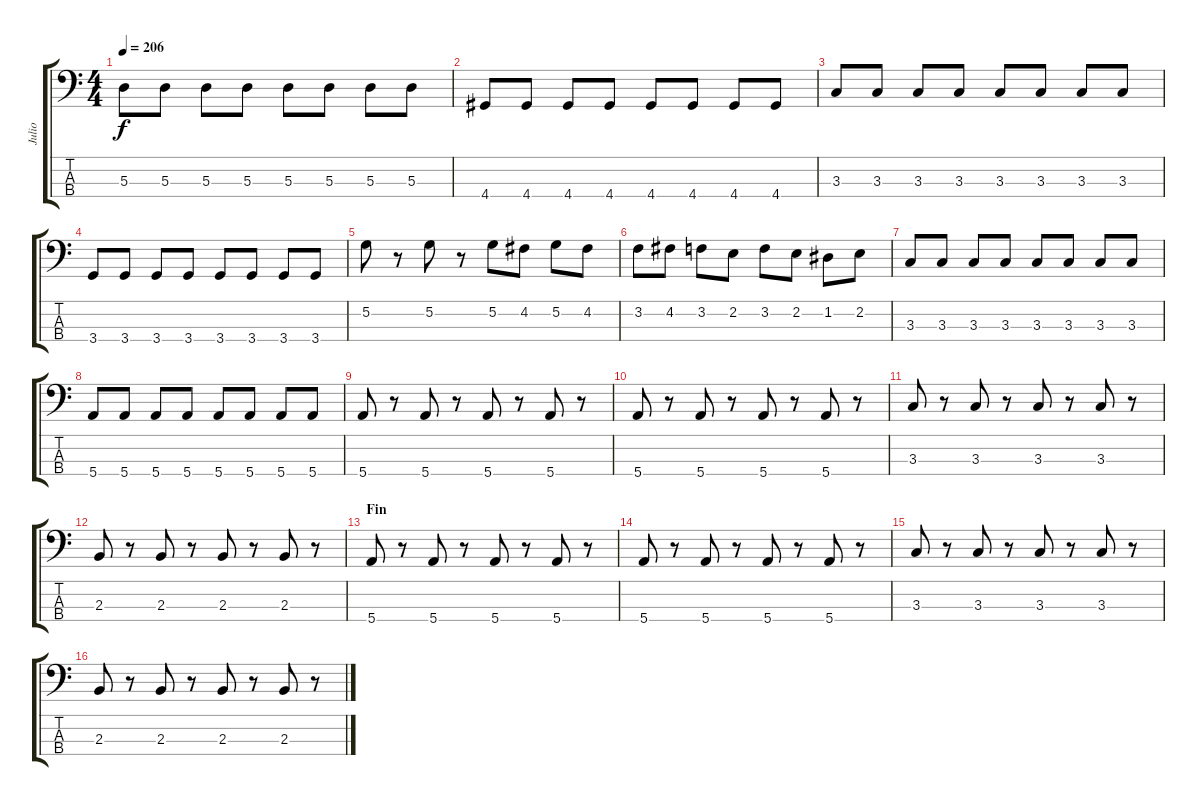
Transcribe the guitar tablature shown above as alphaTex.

\track ("Julio" "Julio") {instrument electricbassfinger}
\staff {score tabs}
\tuning (G2 D2 A1 E1) {hide}
\ts (4 4)
\tempo 206
\clef f4
\ks c
5.3.8{dy f} 5.3.8 5.3.8 5.3.8 5.3.8 5.3.8 5.3.8 5.3.8 |
4.4.8 4.4.8 4.4.8 4.4.8 4.4.8 4.4.8 4.4.8 4.4.8 |
3.3.8 3.3.8 3.3.8 3.3.8 3.3.8 3.3.8 3.3.8 3.3.8 |
3.4.8 3.4.8 3.4.8 3.4.8 3.4.8 3.4.8 3.4.8 3.4.8 |
5.2.8 r.8 5.2.8 r.8 5.2.8 4.2.8 5.2.8 4.2.8 |
3.2.8 4.2.8 3.2.8 2.2.8 3.2.8 2.2.8 1.2.8 2.2.8 |
3.3.8 3.3.8 3.3.8 3.3.8 3.3.8 3.3.8 3.3.8 3.3.8 |
5.4.8 5.4.8 5.4.8 5.4.8 5.4.8 5.4.8 5.4.8 5.4.8 |
5.4.8 r.8 5.4.8 r.8 5.4.8 r.8 5.4.8 r.8 |
5.4.8 r.8 5.4.8 r.8 5.4.8 r.8 5.4.8 r.8 |
3.3.8 r.8 3.3.8 r.8 3.3.8 r.8 3.3.8 r.8 |
2.3.8 r.8 2.3.8 r.8 2.3.8 r.8 2.3.8 r.8 |
\section ("" "Fin")
5.4.8 r.8 5.4.8 r.8 5.4.8 r.8 5.4.8 r.8 |
5.4.8 r.8 5.4.8 r.8 5.4.8 r.8 5.4.8 r.8 |
3.3.8 r.8 3.3.8 r.8 3.3.8 r.8 3.3.8 r.8 |
2.3.8 r.8 2.3.8 r.8 2.3.8 r.8 2.3.8 r.8
